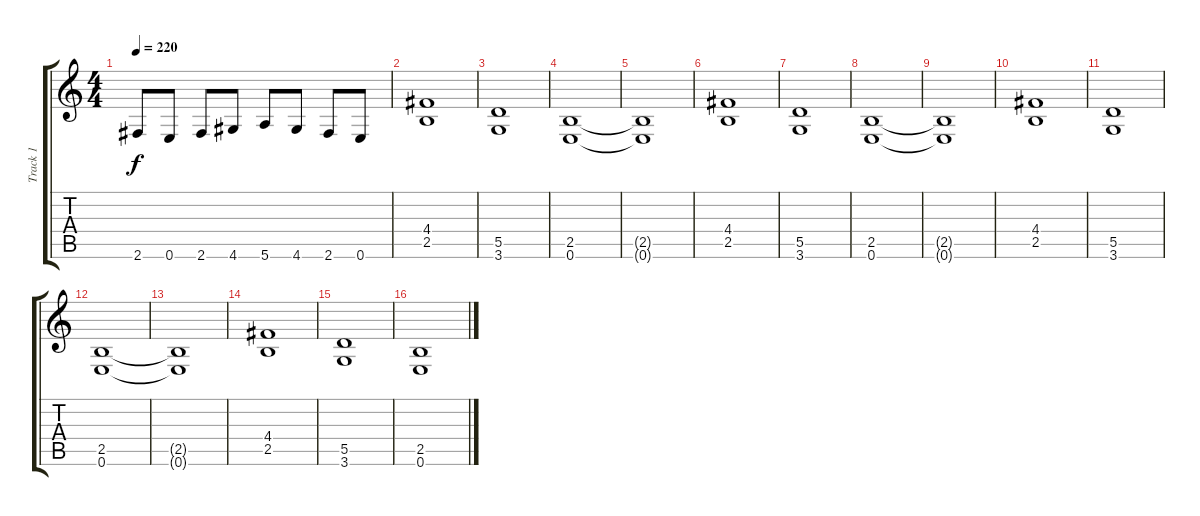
\track ("Track 1" "Track 1") {instrument distortionguitar}
\staff {score tabs}
\tuning (E4 B3 G3 D3 A2 E2) {hide}
\ts (4 4)
\tempo 220
\clef g2
\ks c
2.6.8{dy f} 0.6.8 2.6.8 4.6.8 5.6.8 4.6.8 2.6.8 0.6.8 |
(4.4 2.5).1 |
(5.5 3.6).1 |
(2.5 0.6).1 |
(2.5{t} 0.6{t}).1 |
(4.4 2.5).1 |
(5.5 3.6).1 |
(2.5 0.6).1 |
(2.5{t} 0.6{t}).1 |
(4.4 2.5).1 |
(5.5 3.6).1 |
(2.5 0.6).1 |
(2.5{t} 0.6{t}).1 |
(4.4 2.5).1 |
(5.5 3.6).1 |
(2.5 0.6).1
